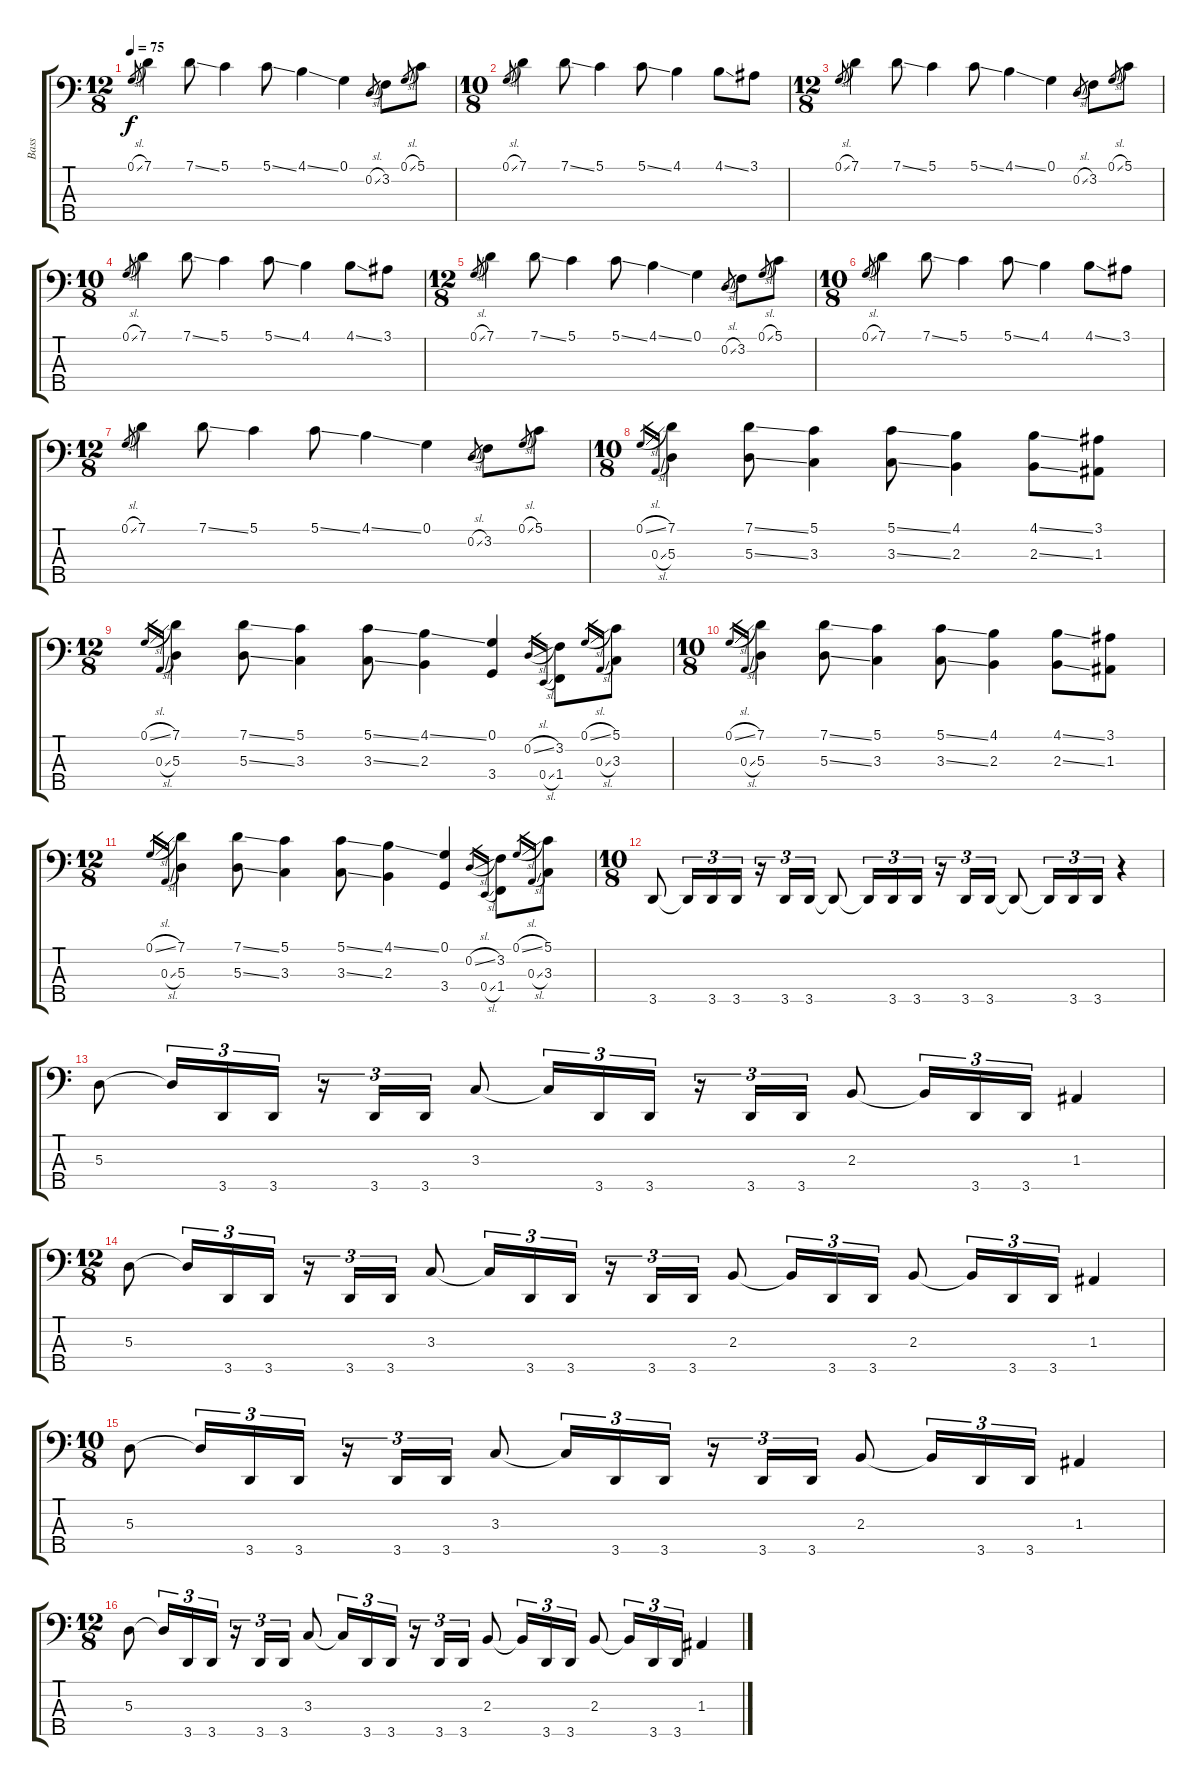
\track ("Bass" "Bass") {instrument electricbassfinger}
\staff {score tabs}
\tuning (G2 D2 A1 E1 B0) {hide}
\ts (12 8)
\tempo 75
\clef f4
\ks c
0.1{sl}.8{gr dy f} 7.1.4 7.1{ss}.8 5.1.4 5.1{ss}.8 4.1{ss}.4 0.1.4 0.2{sl}.8{gr} 3.2.8 0.1{sl}.8{gr} 5.1.8 |
\ts (10 8)
0.1{sl}.8{gr} 7.1.4 7.1{ss}.8 5.1.4 5.1{ss}.8 4.1.4 4.1{ss}.8 3.1.8 |
\ts (12 8)
0.1{sl}.8{gr} 7.1.4 7.1{ss}.8 5.1.4 5.1{ss}.8 4.1{ss}.4 0.1.4 0.2{sl}.8{gr} 3.2.8 0.1{sl}.8{gr} 5.1.8 |
\ts (10 8)
0.1{sl}.8{gr} 7.1.4 7.1{ss}.8 5.1.4 5.1{ss}.8 4.1.4 4.1{ss}.8 3.1.8 |
\ts (12 8)
0.1{sl}.8{gr} 7.1.4 7.1{ss}.8 5.1.4 5.1{ss}.8 4.1{ss}.4 0.1.4 0.2{sl}.8{gr} 3.2.8 0.1{sl}.8{gr} 5.1.8 |
\ts (10 8)
0.1{sl}.8{gr} 7.1.4 7.1{ss}.8 5.1.4 5.1{ss}.8 4.1.4 4.1{ss}.8 3.1.8 |
\ts (12 8)
0.1{sl}.8{gr} 7.1.4 7.1{ss}.8 5.1.4 5.1{ss}.8 4.1{ss}.4 0.1.4 0.2{sl}.8{gr} 3.2.8 0.1{sl}.8{gr} 5.1.8 |
\ts (10 8)
0.1{sl}.16{gr} 0.3{sl}.16{gr} (7.1 5.3).4 (7.1{ss} 5.3{ss}).8 (5.1 3.3).4 (5.1{ss} 3.3{ss}).8 (4.1 2.3).4 (4.1{ss} 2.3{ss}).8 (3.1 1.3).8 |
\ts (12 8)
0.1{sl}.16{gr} 0.3{sl}.16{gr} (7.1 5.3).4 (7.1{ss} 5.3{ss}).8 (5.1 3.3).4 (5.1{ss} 3.3{ss}).8 (4.1{ss} 2.3).4 (0.1 3.4).4 0.2{sl}.16{gr} 0.4{sl}.16{gr} (3.2 1.4).8 0.1{sl}.16{gr} 0.3{sl}.16{gr} (5.1 3.3).8 |
\ts (10 8)
0.1{sl}.16{gr} 0.3{sl}.16{gr} (7.1 5.3).4 (7.1{ss} 5.3{ss}).8 (5.1 3.3).4 (5.1{ss} 3.3{ss}).8 (4.1 2.3).4 (4.1{ss} 2.3{ss}).8 (3.1 1.3).8 |
\ts (12 8)
0.1{sl}.16{gr} 0.3{sl}.16{gr} (7.1 5.3).4 (7.1{ss} 5.3{ss}).8 (5.1 3.3).4 (5.1{ss} 3.3{ss}).8 (4.1{ss} 2.3).4 (0.1 3.4).4 0.2{sl}.16{gr} 0.4{sl}.16{gr} (3.2 1.4).8 0.1{sl}.16{gr} 0.3{sl}.16{gr} (5.1 3.3).8 |
\ts (10 8)
3.5.8 3.5{t}.16{tu (3 2)} 3.5.16{tu (3 2)} 3.5.16{tu (3 2)} r.16{tu (3 2)} 3.5.16{tu (3 2)} 3.5.16{tu (3 2)} 3.5{t}.8 3.5{t}.16{tu (3 2)} 3.5.16{tu (3 2)} 3.5.16{tu (3 2)} r.16{tu (3 2)} 3.5.16{tu (3 2)} 3.5.16{tu (3 2)} 3.5{t}.8 3.5{t}.16{tu (3 2)} 3.5.16{tu (3 2)} 3.5.16{tu (3 2)} r.4 |
5.3.8 5.3{t}.16{tu (3 2)} 3.5.16{tu (3 2)} 3.5.16{tu (3 2)} r.16{tu (3 2)} 3.5.16{tu (3 2)} 3.5.16{tu (3 2)} 3.3.8 3.3{t}.16{tu (3 2)} 3.5.16{tu (3 2)} 3.5.16{tu (3 2)} r.16{tu (3 2)} 3.5.16{tu (3 2)} 3.5.16{tu (3 2)} 2.3.8 2.3{t}.16{tu (3 2)} 3.5.16{tu (3 2)} 3.5.16{tu (3 2)} 1.3.4 |
\ts (12 8)
5.3.8 5.3{t}.16{tu (3 2)} 3.5.16{tu (3 2)} 3.5.16{tu (3 2)} r.16{tu (3 2)} 3.5.16{tu (3 2)} 3.5.16{tu (3 2)} 3.3.8 3.3{t}.16{tu (3 2)} 3.5.16{tu (3 2)} 3.5.16{tu (3 2)} r.16{tu (3 2)} 3.5.16{tu (3 2)} 3.5.16{tu (3 2)} 2.3.8 2.3{t}.16{tu (3 2)} 3.5.16{tu (3 2)} 3.5.16{tu (3 2)} 2.3.8 2.3{t}.16{tu (3 2)} 3.5.16{tu (3 2)} 3.5.16{tu (3 2)} 1.3.4 |
\ts (10 8)
5.3.8 5.3{t}.16{tu (3 2)} 3.5.16{tu (3 2)} 3.5.16{tu (3 2)} r.16{tu (3 2)} 3.5.16{tu (3 2)} 3.5.16{tu (3 2)} 3.3.8 3.3{t}.16{tu (3 2)} 3.5.16{tu (3 2)} 3.5.16{tu (3 2)} r.16{tu (3 2)} 3.5.16{tu (3 2)} 3.5.16{tu (3 2)} 2.3.8 2.3{t}.16{tu (3 2)} 3.5.16{tu (3 2)} 3.5.16{tu (3 2)} 1.3.4 |
\ts (12 8)
5.3.8 5.3{t}.16{tu (3 2)} 3.5.16{tu (3 2)} 3.5.16{tu (3 2)} r.16{tu (3 2)} 3.5.16{tu (3 2)} 3.5.16{tu (3 2)} 3.3.8 3.3{t}.16{tu (3 2)} 3.5.16{tu (3 2)} 3.5.16{tu (3 2)} r.16{tu (3 2)} 3.5.16{tu (3 2)} 3.5.16{tu (3 2)} 2.3.8 2.3{t}.16{tu (3 2)} 3.5.16{tu (3 2)} 3.5.16{tu (3 2)} 2.3.8 2.3{t}.16{tu (3 2)} 3.5.16{tu (3 2)} 3.5.16{tu (3 2)} 1.3.4
